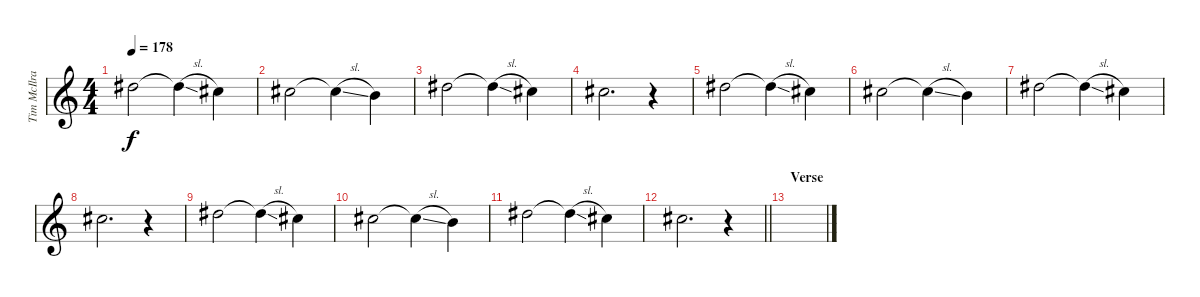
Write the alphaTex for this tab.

\track ("Tim McIlrath - Vocals Two" "Tim McIlra") {instrument distortionguitar}
\staff {score}
\tuning (Eb4 Bb3 Gb3 Db3 Ab2 Eb2) {hide}
\ts (4 4)
\tempo 178
\clef g2
\ks c
5.2.2{dy f} 5.2{sl t}.4 3.2.4 |
3.2.2 3.2{sl t}.4 1.2.4 |
5.2.2 5.2{sl t}.4 3.2.4 |
3.2.2{d} r.4 |
5.2.2 5.2{sl t}.4 3.2.4 |
3.2.2 3.2{sl t}.4 1.2.4 |
5.2.2 5.2{sl t}.4 3.2.4 |
3.2.2{d} r.4 |
5.2.2 5.2{sl t}.4 3.2.4 |
3.2.2 3.2{sl t}.4 1.2.4 |
5.2.2 5.2{sl t}.4 3.2.4 |
\barLineRight lightlight
3.2.2{d} r.4 |
\section ("" "Verse")
